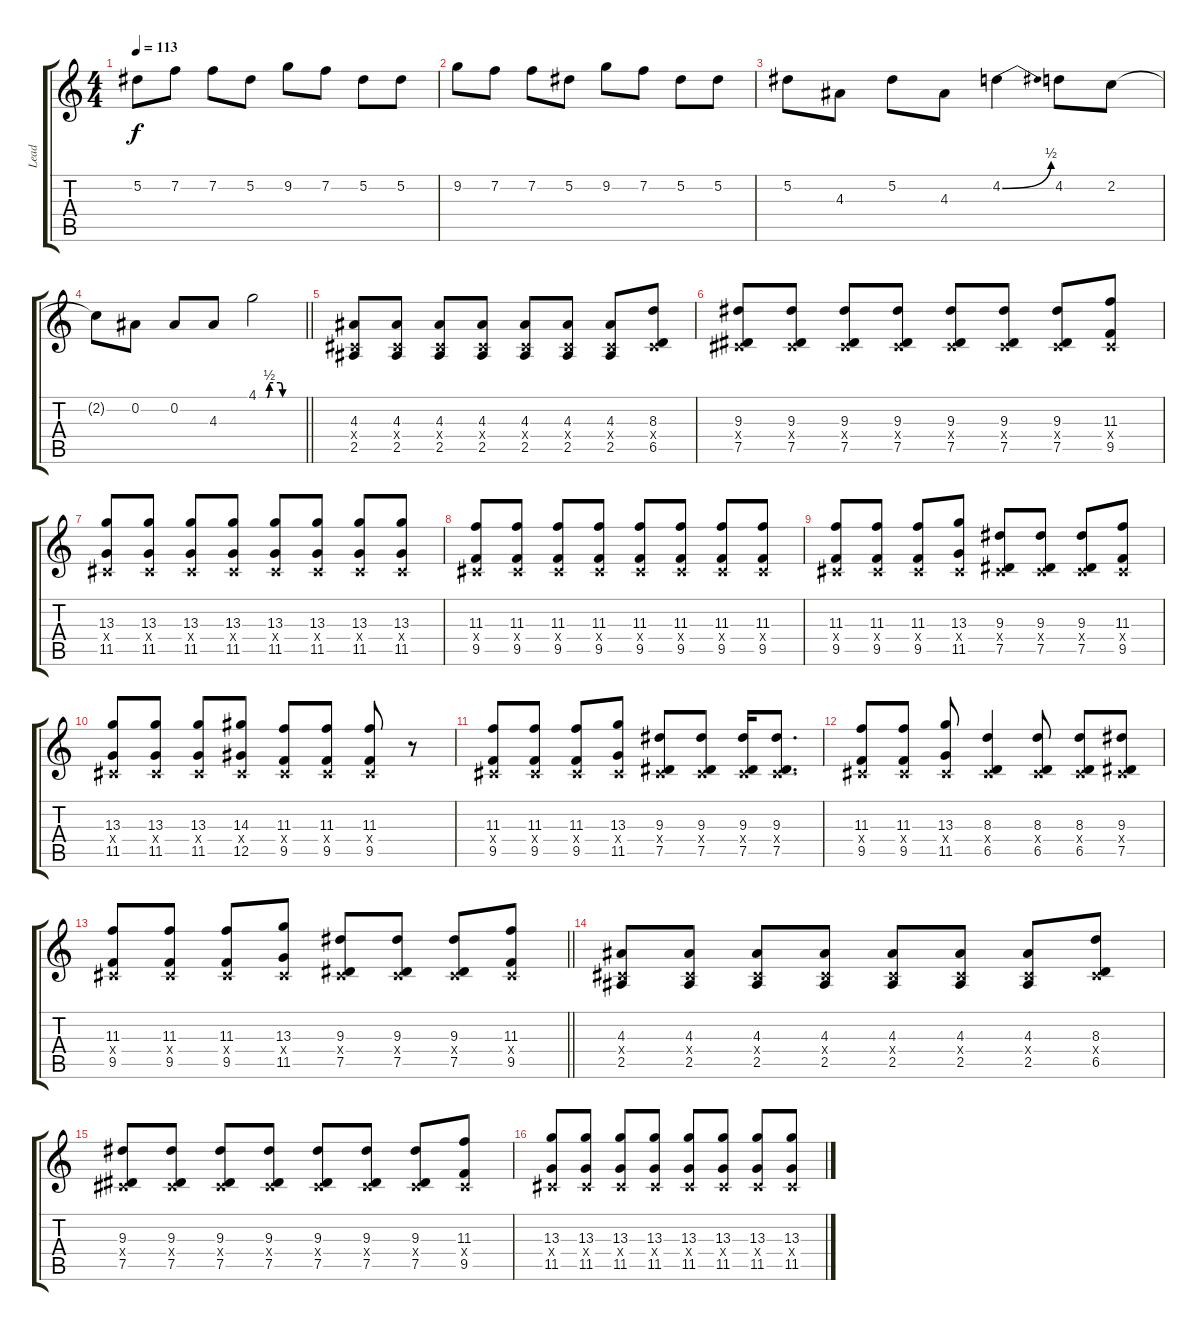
\track ("Lead" "Lead") {instrument distortionguitar}
\staff {score tabs}
\tuning (Eb4 Bb3 Gb3 Db3 Ab2 Eb2) {hide}
\ts (4 4)
\tempo 113
\clef g2
\ks c
5.2.8{dy f} 7.2.8 7.2.8 5.2.8 9.2.8 7.2.8 5.2.8 5.2.8 |
9.2.8 7.2.8 7.2.8 5.2.8 9.2.8 7.2.8 5.2.8 5.2.8 |
5.2.8 4.3.8 5.2.8 4.3.8 4.2{be (bend 0 0 60 2)}.4 4.2.8 2.2.8 |
\barLineRight lightlight
2.2{t}.8 0.2.8 0.2.8 4.3.8 4.1{be (custom 0 0 12 0 15 2 30 2 33 0 60 0)}.2 |
\section ("" "")
(4.3 0.4{x} 2.5).8 (4.3 0.4{x} 2.5).8 (4.3 0.4{x} 2.5).8 (4.3 0.4{x} 2.5).8 (4.3 0.4{x} 2.5).8 (4.3 0.4{x} 2.5).8 (4.3 0.4{x} 2.5).8 (8.3 0.4{x} 6.5).8 |
(9.3 0.4{x} 7.5).8 (9.3 0.4{x} 7.5).8 (9.3 0.4{x} 7.5).8 (9.3 0.4{x} 7.5).8 (9.3 0.4{x} 7.5).8 (9.3 0.4{x} 7.5).8 (9.3 0.4{x} 7.5).8 (11.3 0.4{x} 9.5).8 |
(13.3 0.4{x} 11.5).8 (13.3 0.4{x} 11.5).8 (13.3 0.4{x} 11.5).8 (13.3 0.4{x} 11.5).8 (13.3 0.4{x} 11.5).8 (13.3 0.4{x} 11.5).8 (13.3 0.4{x} 11.5).8 (13.3 0.4{x} 11.5).8 |
(11.3 0.4{x} 9.5).8 (11.3 0.4{x} 9.5).8 (11.3 0.4{x} 9.5).8 (11.3 0.4{x} 9.5).8 (11.3 0.4{x} 9.5).8 (11.3 0.4{x} 9.5).8 (11.3 0.4{x} 9.5).8 (11.3 0.4{x} 9.5).8 |
(11.3 0.4{x} 9.5).8 (11.3 0.4{x} 9.5).8 (11.3 0.4{x} 9.5).8 (13.3 0.4{x} 11.5).8 (9.3 0.4{x} 7.5).8 (9.3 0.4{x} 7.5).8 (9.3 0.4{x} 7.5).8 (11.3 0.4{x} 9.5).8 |
(13.3 0.4{x} 11.5).8 (13.3 0.4{x} 11.5).8 (13.3 0.4{x} 11.5).8 (14.3 0.4{x} 12.5).8 (11.3 0.4{x} 9.5).8 (11.3 0.4{x} 9.5).8 (11.3 0.4{x} 9.5).8 r.8 |
(11.3 0.4{x} 9.5).8 (11.3 0.4{x} 9.5).8 (11.3 0.4{x} 9.5).8 (13.3 0.4{x} 11.5).8 (9.3 0.4{x} 7.5).8 (9.3 0.4{x} 7.5).8 (9.3 0.4{x} 7.5).16 (9.3 0.4{x} 7.5).8{d} |
(11.3 0.4{x} 9.5).8 (11.3 0.4{x} 9.5).8 (13.3 0.4{x} 11.5).8 (8.3 0.4{x} 6.5).4 (8.3 0.4{x} 6.5).8 (8.3 0.4{x} 6.5).8 (9.3 0.4{x} 7.5).8 |
\barLineRight lightlight
(11.3 0.4{x} 9.5).8 (11.3 0.4{x} 9.5).8 (11.3 0.4{x} 9.5).8 (13.3 0.4{x} 11.5).8 (9.3 0.4{x} 7.5).8 (9.3 0.4{x} 7.5).8 (9.3 0.4{x} 7.5).8 (11.3 0.4{x} 9.5).8 |
(4.3 0.4{x} 2.5).8 (4.3 0.4{x} 2.5).8 (4.3 0.4{x} 2.5).8 (4.3 0.4{x} 2.5).8 (4.3 0.4{x} 2.5).8 (4.3 0.4{x} 2.5).8 (4.3 0.4{x} 2.5).8 (8.3 0.4{x} 6.5).8 |
(9.3 0.4{x} 7.5).8 (9.3 0.4{x} 7.5).8 (9.3 0.4{x} 7.5).8 (9.3 0.4{x} 7.5).8 (9.3 0.4{x} 7.5).8 (9.3 0.4{x} 7.5).8 (9.3 0.4{x} 7.5).8 (11.3 0.4{x} 9.5).8 |
(13.3 0.4{x} 11.5).8 (13.3 0.4{x} 11.5).8 (13.3 0.4{x} 11.5).8 (13.3 0.4{x} 11.5).8 (13.3 0.4{x} 11.5).8 (13.3 0.4{x} 11.5).8 (13.3 0.4{x} 11.5).8 (13.3 0.4{x} 11.5).8
